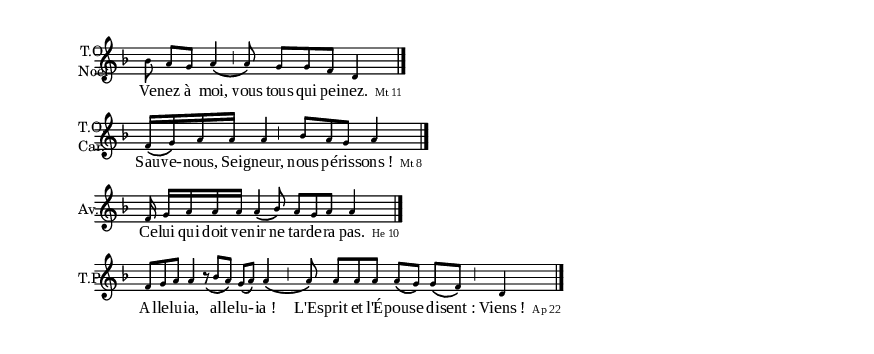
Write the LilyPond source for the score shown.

\version "2.14.0"
\include "definitions.ly"

%\markup {  \hspace #-10 \fill-line { "Psalm 69" "Mode 1" \null \null } }
\noPageBreak
\relative a' { 
	\new Staff {
		\cadenzaOn
		\key f \major
		\set Staff.instrumentName = \markup{ \center-column { T.O. Noël } }
		
		bes8 a[ g] \times 2/3 { a4\(  \cesure a8\) } \times 2/3 {g[ g f] } d4
		\endBar
	}

	\addlyrics {
		Ve -- nez à  moi, vous tous qui pei -- nez. 
 		\markup { \citation #"Mt 11" } }
	
	
}
\relative a' { 
	\new Staff {
		\cadenzaOn
		\key f \major
		\set Staff.instrumentName = \markup{ \center-column { T.O. Car. } }
		
		f16[\( g\) a a] a4 \cesure \pespace \times 2/3 { bes8[ a g] } a4
		
		
		
		\endBar
	}

	\addlyrics {
		Sau -- ve- -- nous, Sei -- gneur, nous pé -- ris -- "sons !"
 		\markup { \citation #"Mt 8" } }
	
	
}

\relative a' { 
	\new Staff {
		\cadenzaOn
		\key f \major
		\set Staff.instrumentName = \markup{ \center-column { Av. } }
		
		f16 g[ a a a] 
		\stemUp
		\times 2/3 { a4\(  bes8\) }
		\stemNeutral
		\times 2/3 { a[ g  a] } 
		a4
		
		
		
		\endBar
	}

	\addlyrics {
		Ce -- lui qui doit ve -- nir ne tar -- de -- ra pas.
 		\markup { \citation #"He 10" } }
	
	
}



\relative a' { 
	\new Staff {
		\cadenzaOn
		\key f \major
		\set Staff.instrumentName = \markup{ \center-column { T.P. } }
		\times 2/3 { f8[ g a] } a4 \pespace
		\times 2/3 {r8_\(bes[ a]\)} g[\( a\)] 
		\times 2/3 { a4\(\pespace\cesure \pespace  a8\) }
		\times 2/3 { a[ a a] } 
		a[\( g\)]  g[\( f\)]  \cesure \pespace d4
		\endBar
	}

	\addlyrics {
		Al -- le -- lu -- ia, al -- le -- lu -- - -- "ia !" L'Es -- prit et l'É -- pou -- se di -- "sent :" "Viens !"
 		\markup { \citation #"Ap 22" } }
	
	
}
